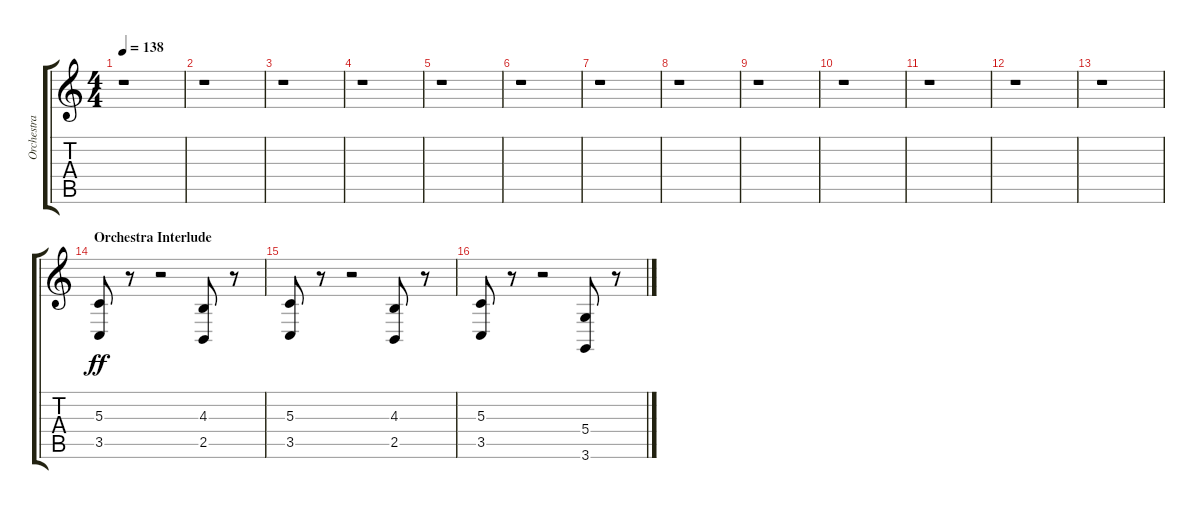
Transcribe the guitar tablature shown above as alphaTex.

\track ("Orchestra" "Orchestra") {instrument orchestrahit}
\staff {score tabs}
\tuning (E4 B3 G3 D3 A2 E2) {hide}
\ts (4 4)
\tempo 138
\clef g2
\ks c
r.1{dy mp} |
r.1 |
r.1 |
r.1 |
r.1 |
r.1 |
r.1 |
r.1 |
r.1 |
r.1 |
r.1 |
r.1 |
r.1 |
\section ("" "Orchestra Interlude")
(5.3 3.5).8{dy ff} r.8 r.2 (4.3 2.5).8 r.8 |
(5.3 3.5).8 r.8 r.2 (4.3 2.5).8 r.8 |
(5.3 3.5).8 r.8 r.2 (5.4 3.6).8 r.8
